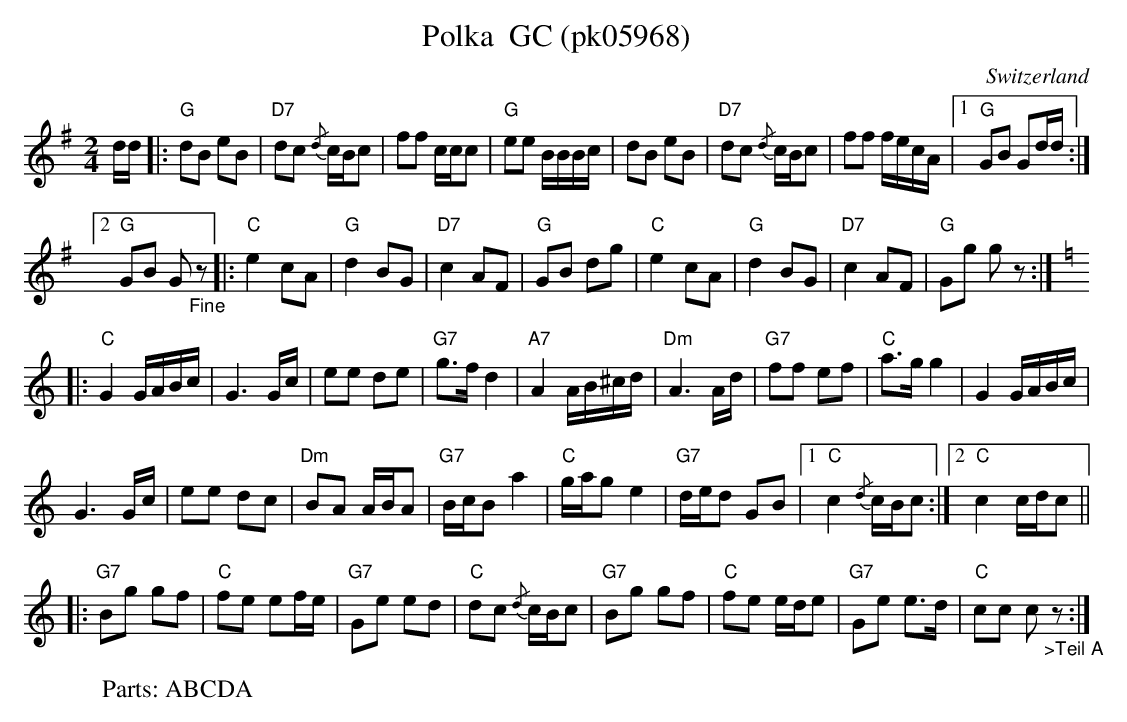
X:1
T:Polka  GC (pk05968)
O:Switzerland
M:2/4
L:1/8
K:G major
d/d/ |:"G"dB eB | "D7"dc {/d}c/B/c | ff c/c/c | "G"ee B/B/B/c/ | dB eB | "D7"dc {/d}c/B/c | ff f/e/c/A/ |1 "G"GB Gd/d/ :|2
"G"GB G"_Fine"z |: "C"e2cA | "G"d2BG | "D7"c2AF | "G"GB dg | "C"e2cA | "G"d2BG | "D7"c2AF | "G"Gg gz :| [K:C]
|: "C"G2 G/A/B/c/ | G3G/c/ | ee de | "G7"g>fd2 | "A7"A2A/B/^c/d/ | "Dm"A3A/d/ | "G7"ff ef | "C"a>gg2 | G2G/A/B/c/ |
G3G/c/ | ee dc | "Dm"BA A/B/A | "G7"B/c/B a2 | "C"g/a/ge2 | "G7"d/e/d GB |1 "C"c2 {/d}c/B/c :|2 "C"c2c/d/c ||
|: "G7"Bg gf | "C"fe ef/e/ | "G7"Ge ed | "C"dc {/d}c/B/c | "G7"Bg gf | "C"fe e/d/e | "G7"Ge e>d | "C"cc c"_>Teil A"z :|
W:Parts: ABCDA
